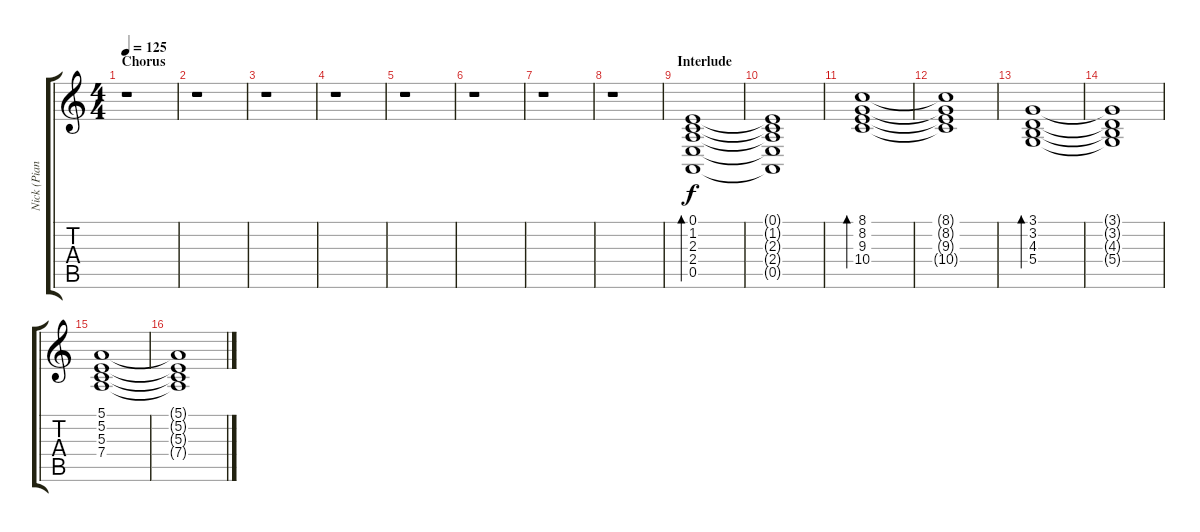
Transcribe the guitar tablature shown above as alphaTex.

\track ("Nick (Piano)" "Nick (Pian") {instrument acousticgrandpiano}
\staff {score tabs}
\tuning (E4 B3 G3 D3 A2 E2) {hide}
\ts (4 4)
\section ("" "Chorus")
\tempo 125
\clef g2
\ks c
r.1{dy f} |
r.1 |
r.1 |
r.1 |
r.1 |
r.1 |
r.1 |
r.1 |
\section ("" "Interlude")
(0.1 1.2 2.3 2.4 0.5).1{bd 240} |
(0.1{t} 1.2{t} 2.3{t} 2.4{t} 0.5{t}).1 |
(8.1 8.2 9.3 10.4).1{bd 240} |
(8.1{t} 8.2{t} 9.3{t} 10.4{t}).1 |
(3.1 3.2 4.3 5.4).1{bd 240} |
(3.1{t} 3.2{t} 4.3{t} 5.4{t}).1 |
(5.1 5.2 5.3 7.4).1 |
(5.1{t} 5.2{t} 5.3{t} 7.4{t}).1
